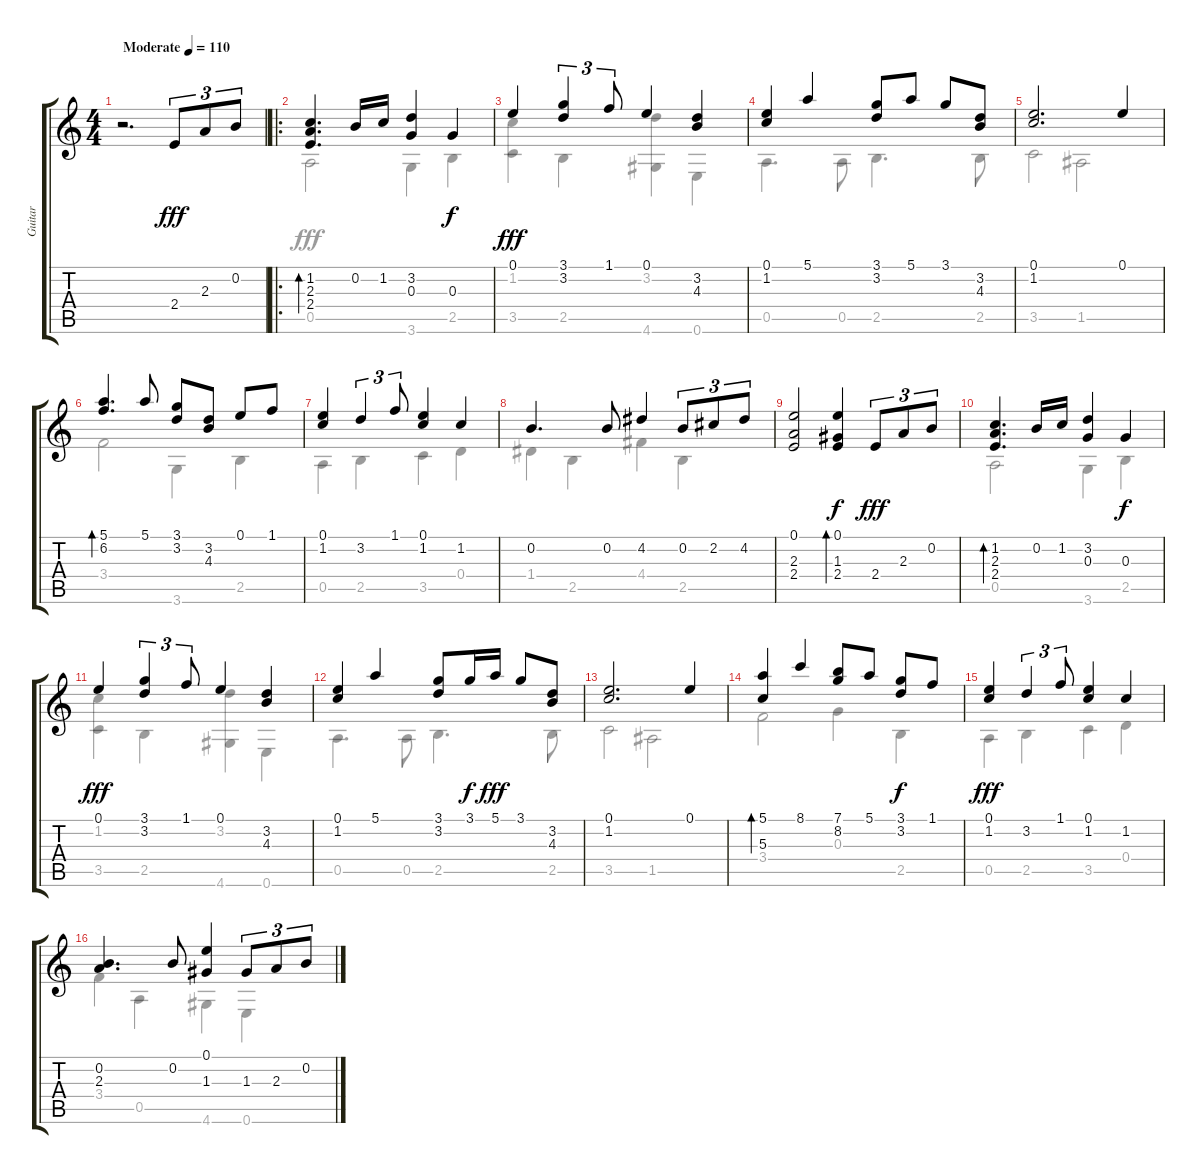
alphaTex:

\track ("Guitar" "Guitar") {instrument acousticguitarsteel}
\staff {score tabs}
\tuning (E4 B3 G3 D3 A2 E2) {hide}
\voice
\ts (4 4)
\tempo (110 "Moderate")
\clef g2
\ks c
r.2{d dy fff instrument acousticguitarsteel} 2.4.8{tu (3 2)} 2.3.8{tu (3 2)} 0.2.8{tu (3 2)} |
\ro
(1.2 2.3 2.4).4{d bd 240} 0.2.16 1.2.16 (3.2 0.3).4 0.3.4{dy f} |
0.1.4{dy fff} (3.1 3.2).4{tu (3 2)} 1.1.8{tu (3 2)} 0.1.4 (3.2 4.3).4 |
(0.1 1.2).4 5.1.4 (3.1 3.2).8 5.1.8 3.1.8 (3.2 4.3).8 |
(0.1 1.2).2{d} 0.1.4 |
(5.1 6.2).4{d bd 240} 5.1.8 (3.1 3.2).8 (3.2 4.3).8 0.1.8 1.1.8 |
(0.1 1.2).4 3.2.4{tu (3 2)} 1.1.8{tu (3 2)} (0.1 1.2).4 1.2.4 |
0.2.4{d} 0.2.8 4.2.4 0.2.8{tu (3 2)} 2.2.8{tu (3 2)} 4.2.8{tu (3 2)} |
(0.1 2.3 2.4).2 (0.1 1.3 2.4).4{bd 240 dy f} 2.4.8{tu (3 2) dy fff} 2.3.8{tu (3 2)} 0.2.8{tu (3 2)} |
(1.2 2.3 2.4).4{d bd 240} 0.2.16 1.2.16 (3.2 0.3).4 0.3.4{dy f} |
0.1.4{dy fff} (3.1 3.2).4{tu (3 2)} 1.1.8{tu (3 2)} 0.1.4 (3.2 4.3).4 |
(0.1 1.2).4 5.1.4 (3.1 3.2).8 3.1.16{dy f} 5.1.16{dy fff} 3.1.8 (3.2 4.3).8 |
(0.1 1.2).2{d} 0.1.4 |
(5.1 5.3).4{bd 240} 8.1.4 (7.1 8.2).8 5.1.8 (3.1 3.2).8{dy f} 1.1.8 |
(0.1 1.2).4{dy fff} 3.2.4{tu (3 2)} 1.1.8{tu (3 2)} (0.1 1.2).4 1.2.4 |
(0.2 2.3).4{d} 0.2.8 (0.1 1.3).4 1.3.8{tu (3 2)} 2.3.8{tu (3 2)} 0.2.8{tu (3 2)}
\voice
\clef g2
\ottava regular
\simile none
\ks c
|
0.5.2 3.6.4 2.5.4 |
(1.2 3.5).4 2.5.4 (3.2 4.6).4 0.6.4 |
0.5.4{d} 0.5.8 2.5.4{d} 2.5.8 |
3.5.2 1.5.2 |
3.4.2 3.6.4 2.5.4 |
0.5.4 2.5.4 3.5.4 0.4.4 |
1.4.4 2.5.4 4.4.4 2.5.4 |
|
0.5.2 3.6.4 2.5.4 |
(1.2 3.5).4 2.5.4 (3.2 4.6).4 0.6.4 |
0.5.4{d} 0.5.8 2.5.4{d} 2.5.8 |
3.5.2 1.5.2 |
3.4.2 0.3.4 2.5.4 |
0.5.4 2.5.4 3.5.4 0.4.4 |
3.4.4 0.5.4 4.6.4 0.6.4
